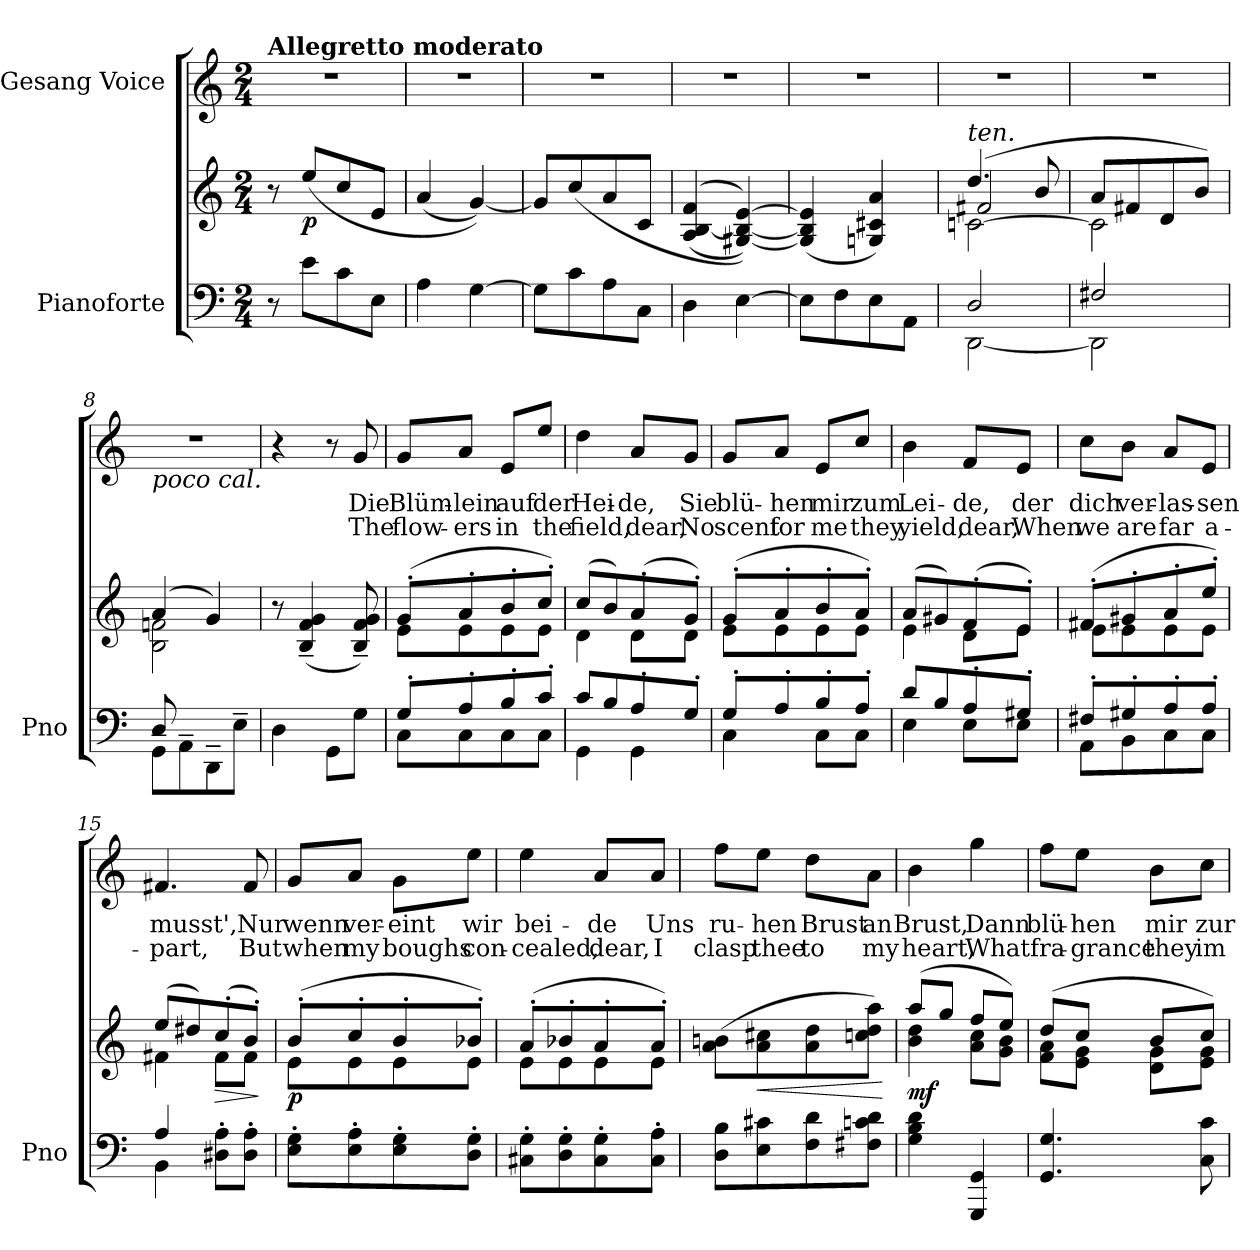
**kern	**kern	**dynam	**kern	**text	**text
*part2	*part2	*part2	*part1	*part1	*part1
*staff3	*staff2	*staff2/3	*staff1	*staff1	*staff1
*I"Pianoforte	*	*	*I"Gesang Voice	*	*
*I'Pno	*	*	*	*	*
*clefF4	*clefG2	*	*clefG2	*	*
*k[]	*k[]	*	*k[]	*	*
*M2/4	*M2/4	*	*M2/4	*	*
=1	=1	=1	=1	=1	=1
!	!	!	!LO:TX:a:B:t=Allegretto moderato	!	!
8r	8r	.	2r	.	.
!	!	!LO:DY:b	!	!	!
8e\L	(8ee/L	p	.	.	.
8c\	8cc/	.	.	.	.
8E\J	8e/J	.	.	.	.
=2	=2	=2	=2	=2	=2
4A\	(4a/	.	2r	.	.
[4G\	[4g/))	.	.	.	.
=3	=3	=3	=3	=3	=3
8G\L]	8g/L]	.	2r	.	.
8c\	(8cc/	.	.	.	.
8A\	8a/	.	.	.	.
8C\J	8c/J	.	.	.	.
=4	=4	=4	=4	=4	=4
4D\	(<(4A/ [4B/ 4f/	.	2r	.	.
[4E\	[4G#X/ 4B/_ [4e/)))	.	.	.	.
=5	=5	=5	=5	=5	=5
8E\L]	(>4G#/] 4B/] 4e/]	.	2r	.	.
8F\	.	.	.	.	.
8E\	4Gn/ 4c#X/ 4a/)	.	.	.	.
8AA\J	.	.	.	.	.
=6	=6	=6	=6	=6	=6
*^	*^	*	*	*	*
*	*	*	*^	*	*	*	*
!	!	!LO:TX:i:t=ten.	!	!	!	!	!	!
2D/	[2DD\	(4.dd/	2f#X/	[2cn\	.	2r	.	.
.	.	8b/	.	.	.	.	.	.
*	*	*	*v	*v	*	*	*	*
=7	=7	=7	=7	=7	=7	=7	=7
2F#X/	2DD\]	8a/L	2c\]	.	2r	.	.
.	.	8f#X/	.	.	.	.	.
.	.	8d/	.	.	.	.	.
.	.	8b/J)	.	.	.	.	.
=8	=8	=8	=8	=8	=8	=8	=8
!	!	!	!	!	!LO:TX:b:i:t=poco cal.	!	!
8GG~\L	8D/	(>4a/	2B\ 2fn\	.	2r	.	.
8AA~\	4.ryy	.	.	.	.	.	.
8DD~\	.	4g/)	.	.	.	.	.
8E~\J	.	.	.	.	.	.	.
*v	*v	*	*	*	*	*	*
*	*v	*v	*	*	*	*
=9	=9	=9	=9	=9	=9
4D\	8r	.	4r	.	.
.	(4B/~ 4f/~ 4g/~	.	.	.	.
8GG\L	.	.	8r	.	.
8G\J	8B/~ 8f/~ 8g/~)	.	8g/	Die	The
=10	=10	=10	=10	=10	=10
*^	*^	*	*	*	*
8G'/L	8C\L	(8g'/L	8e\L	.	8g/L	Blüm-	flow-
8A'/	8C\	8a'/	8e\	.	8a/J	-lein	-ers
8B'/	8C\	8b'/	8e\	.	8e/L	auf	in
8c'/J	8C\J	8cc'/J)	8e\J	.	8ee/J	der	the
=11	=11	=11	=11	=11	=11	=11	=11
8c/L	4GG\	(8cc/L	4d\	.	4dd\	Hei-	field,
8B/	.	8b/)	.	.	.	.	.
8A'/	4GG\	(8a'/	8d\L	.	8a/L	-de,	dear,
8G'/J	.	8g'/J)	8d\J	.	8g/J	Sie	No
=12	=12	=12	=12	=12	=12	=12	=12
8G'/L	4C\	(8g'/L	8e\L	.	8g/L	blü-	scent
8A'/	.	8a'/	8e\	.	8a/J	-hen	for
8B'/	8C\L	8b'/	8e\	.	8e/L	mir	me
8A'/J	8C\J	8a'/J)	8e\J	.	8cc/J	zum	they
=13	=13	=13	=13	=13	=13	=13	=13
8d/L	4E\	(8a/L	4e\	.	4b\	Lei-	yield,
8B/	.	8g#X/)	.	.	.	.	.
8A'/	8E\L	(8f'/	8d\L	.	8f/L	-de,	dear,
8G#X'/J	8E\J	8e'/J)	8e\J	.	8e/J	der	When
=14	=14	=14	=14	=14	=14	=14	=14
8F#X'/L	8AA\L	(8f#X'/L	8e\L	.	8cc\L	dich	we
8G#X'/	8BB\	8g#X'/	8e\	.	8b\J	ver-	are
8A'/	8C\	8a'/	8e\	.	8a/L	-las-	far
8A'/J	8C\J	8ee'/J)	8e\J	.	8e/J	-sen	a-
=15	=15	=15	=15	=15	=15	=15	=15
4A/	4BB\	(8ee/L	4f#X\	.	4.f#X/	musst',	-part,
.	.	8dd#X/)	.	.	.	.	.
!	!	!	!	!LO:HP:b	!	!	!
8D#X\'> 8A\'>L	4ryy	(8cc'/	8f#\L	>	.	.	.
8D#\'> 8A\'>J	.	8b'/J)	8f#\J	.	8f#/	Nur	But
*v	*v	*	*	*	*	*	*
*	*v	*v	*	*	*	*
.	.	]	.	.	.
=16	=16	=16	=16	=16	=16
*	*^	*	*	*	*
!	!	!	!LO:DY:b	!	!	!
8E\' 8G\'L	(8b'/L	8e\L	p	8g/L	wenn	when
8E\' 8A\'	8cc'/	8e\	.	8a/J	ver-	my
8E\' 8G\'	8b'/	8e\	.	8g\L	-eint	boughs
8D\' 8G\'J	8b-X'/J)	8e\J	.	8ee\J	wir	con-
=17	=17	=17	=17	=17	=17	=17
8C#X\' 8G\'L	(8a'/L	8e\L	.	4ee\	bei-	-cealed,
8D\' 8G\'	8b-X'/	8e\	.	.	.	.
8C#\' 8G\'	8a'/	8e\	.	8a/L	-de	dear,
8C#\' 8A\'J	8a'/J)	8e\J	.	8a/J	Uns	I
=18	=18	=18	=18	=18	=18	=18
!	!LO:TX:i:t=legato	!	!	!	!	!
*	*v	*v	*	*	*	*
8D\ 8B\L	(8a\ 8bn\L	.	8ff\L	ru-	clasp
!	!	!LO:HP:b	!	!	!
8E\ 8c#X\	8a\ 8cc#X\	<	8ee\J	-hen	thee
8F\ 8d\	8a\ 8dd\	.	8dd\L	Brust	to
8F#X\ 8cn\ 8d\J	8ccn\ 8dd\ 8aa\J)	.	8a\J	an	my
.	.	[	.	.	.
=19	=19	=19	=19	=19	=19
*	*^	*	*	*	*
!	!	!	!LO:DY:b	!	!	!
4G\ 4B\ 4d\	(8aa/L	4b\ 4dd\	mf	4b\	Brust,	heart,
.	8gg/J	.	.	.	.	.
4GGG/ 4GG/	8ff/L	8a\ 8cc\L	.	4gg\	Dann	What
.	8ee/J)	8g\ 8b\J	.	.	.	.
=20	=20	=20	=20	=20	=20	=20
4.GG/ 4.G/	(8dd/L	8f\ 8a\L	.	8ff\L	blü-	fra-
.	8cc/J	8e\ 8g\J	.	8ee\J	-hen	-grance
.	8b/L	8d\ 8g\L	.	8b\L	mir	they
8C\ 8c\	8cc/J)	8e\ 8g\J	.	8cc\J	zur	im-
*	*v	*v	*	*	*	*
=	=	=	=	=	=
*-	*-	*-	*-	*-	*-
